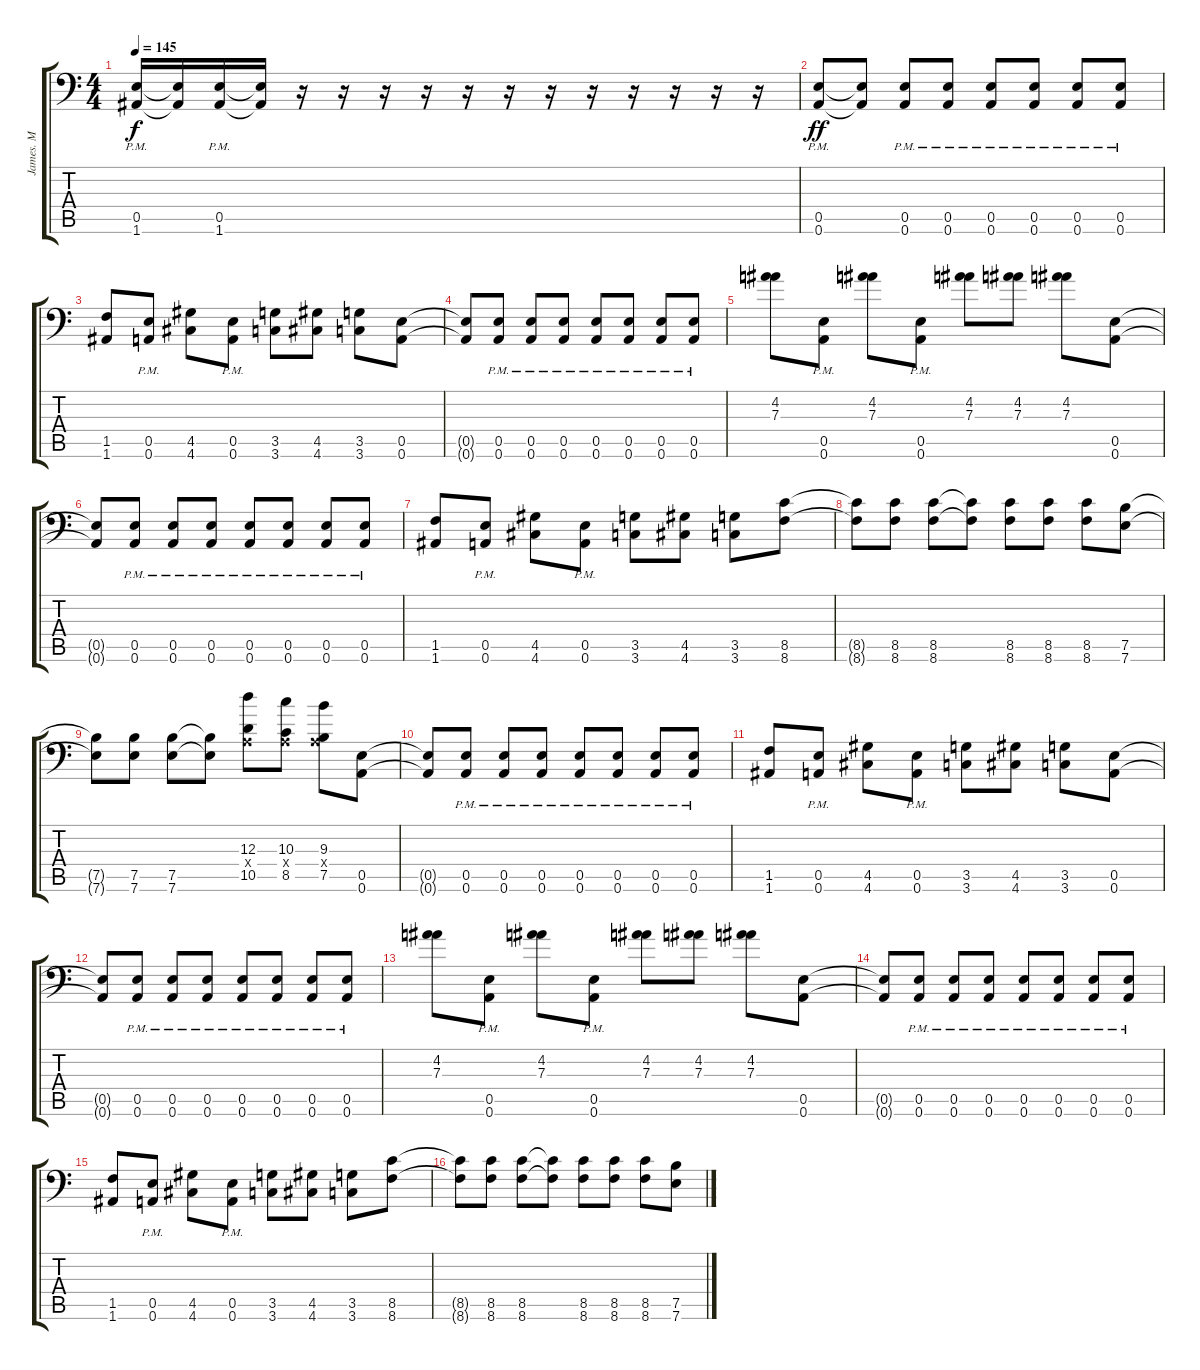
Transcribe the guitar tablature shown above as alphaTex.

\track ("James. M" "James. M") {instrument distortionguitar}
\staff {score tabs}
\tuning (B3 Gb3 D3 A2 E2 A1) {hide}
\ts (4 4)
\tempo 145
\clef f4
\ks c
(0.5{pm} 1.6{pm}).16{dy f} (0.5{t} 1.6{t}).16 (0.5{pm} 1.6{pm}).16 (0.5{t} 1.6{t}).16 r.16 r.16 r.16 r.16 r.16 r.16 r.16 r.16 r.16 r.16 r.16 r.16 |
(0.5{pm} 0.6{pm}).8{dy ff} (0.5{t} 0.6{t}).8 (0.5{pm} 0.6{pm}).8 (0.5{pm} 0.6{pm}).8 (0.5{pm} 0.6{pm}).8 (0.5{pm} 0.6{pm}).8 (0.5{pm} 0.6{pm}).8 (0.5{pm} 0.6{pm}).8 |
(1.5 1.6).8 (0.5{pm} 0.6{pm}).8 (4.5 4.6).8 (0.5{pm} 0.6{pm}).8 (3.5 3.6).8 (4.5 4.6).8 (3.5 3.6).8 (0.5 0.6).8 |
(0.5{t} 0.6{t}).8 (0.5{pm} 0.6{pm}).8 (0.5{pm} 0.6{pm}).8 (0.5{pm} 0.6{pm}).8 (0.5{pm} 0.6{pm}).8 (0.5{pm} 0.6{pm}).8 (0.5{pm} 0.6{pm}).8 (0.5{pm} 0.6{pm}).8 |
(4.2 7.3).8 (0.5{pm} 0.6{pm}).8 (4.2 7.3).8 (0.5{pm} 0.6{pm}).8 (4.2 7.3).8 (4.2 7.3).8 (4.2 7.3).8 (0.5 0.6).8 |
(0.5{t} 0.6{t}).8 (0.5{pm} 0.6{pm}).8 (0.5{pm} 0.6{pm}).8 (0.5{pm} 0.6{pm}).8 (0.5{pm} 0.6{pm}).8 (0.5{pm} 0.6{pm}).8 (0.5{pm} 0.6{pm}).8 (0.5{pm} 0.6{pm}).8 |
(1.5 1.6).8 (0.5{pm} 0.6{pm}).8 (4.5 4.6).8 (0.5{pm} 0.6{pm}).8 (3.5 3.6).8 (4.5 4.6).8 (3.5 3.6).8 (8.5 8.6).8 |
(8.5{t} 8.6{t}).8 (8.5 8.6).8 (8.5 8.6).8 (8.5{t} 8.6{t}).8 (8.5 8.6).8 (8.5 8.6).8 (8.5 8.6).8 (7.5 7.6).8 |
(7.5{t} 7.6{t}).8 (7.5 7.6).8 (7.5 7.6).8 (7.5{t} 7.6{t}).8 (12.3 0.4{x} 10.5).8 (10.3 0.4{x} 8.5).8 (9.3 0.4{x} 7.5).8 (0.5 0.6).8 |
(0.5{t} 0.6{t}).8 (0.5{pm} 0.6{pm}).8 (0.5{pm} 0.6{pm}).8 (0.5{pm} 0.6{pm}).8 (0.5{pm} 0.6{pm}).8 (0.5{pm} 0.6{pm}).8 (0.5{pm} 0.6{pm}).8 (0.5{pm} 0.6{pm}).8 |
(1.5 1.6).8 (0.5{pm} 0.6{pm}).8 (4.5 4.6).8 (0.5{pm} 0.6{pm}).8 (3.5 3.6).8 (4.5 4.6).8 (3.5 3.6).8 (0.5 0.6).8 |
(0.5{t} 0.6{t}).8 (0.5{pm} 0.6{pm}).8 (0.5{pm} 0.6{pm}).8 (0.5{pm} 0.6{pm}).8 (0.5{pm} 0.6{pm}).8 (0.5{pm} 0.6{pm}).8 (0.5{pm} 0.6{pm}).8 (0.5{pm} 0.6{pm}).8 |
(4.2 7.3).8 (0.5{pm} 0.6{pm}).8 (4.2 7.3).8 (0.5{pm} 0.6{pm}).8 (4.2 7.3).8 (4.2 7.3).8 (4.2 7.3).8 (0.5 0.6).8 |
(0.5{t} 0.6{t}).8 (0.5{pm} 0.6{pm}).8 (0.5{pm} 0.6{pm}).8 (0.5{pm} 0.6{pm}).8 (0.5{pm} 0.6{pm}).8 (0.5{pm} 0.6{pm}).8 (0.5{pm} 0.6{pm}).8 (0.5{pm} 0.6{pm}).8 |
(1.5 1.6).8 (0.5{pm} 0.6{pm}).8 (4.5 4.6).8 (0.5{pm} 0.6{pm}).8 (3.5 3.6).8 (4.5 4.6).8 (3.5 3.6).8 (8.5 8.6).8 |
(8.5{t} 8.6{t}).8 (8.5 8.6).8 (8.5 8.6).8 (8.5{t} 8.6{t}).8 (8.5 8.6).8 (8.5 8.6).8 (8.5 8.6).8 (7.5 7.6).8
